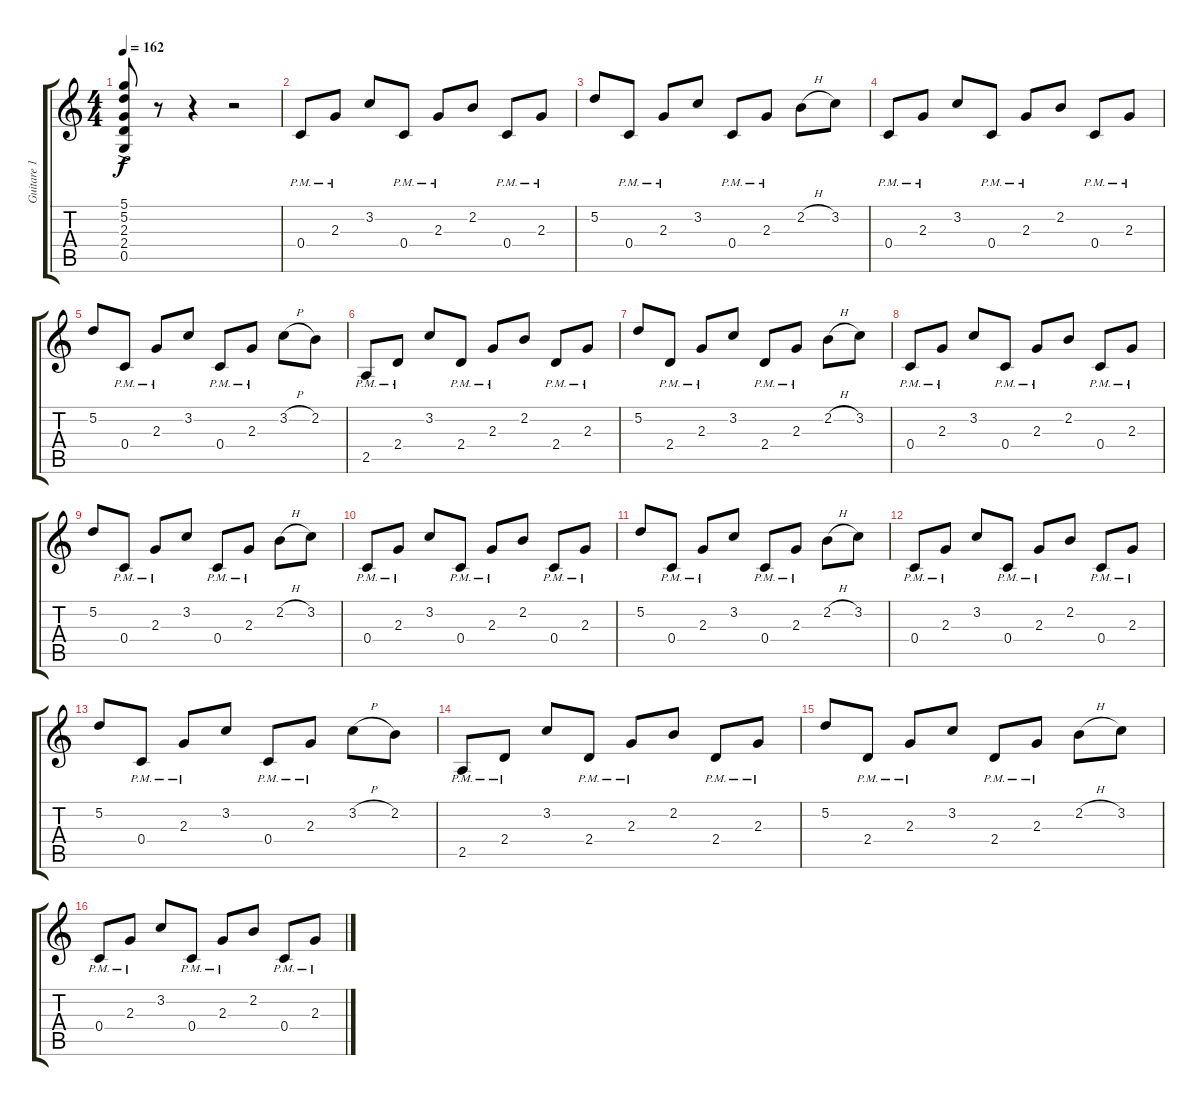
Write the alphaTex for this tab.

\track ("Guitare 1" "Guitare 1") {instrument distortionguitar}
\staff {score tabs}
\tuning (D4 A3 F3 C3 G2 C2) {hide}
\ts (4 4)
\tempo 162
\clef g2
\ks c
(5.1{ac} 5.2 2.3 2.4 0.5).8{dy f} r.8 r.4 r.2 |
0.4{pm}.8 2.3{pm}.8 3.2.8 0.4{pm}.8 2.3{pm}.8 2.2.8 0.4{pm}.8 2.3{pm}.8 |
5.2.8 0.4{pm}.8 2.3{pm}.8 3.2.8 0.4{pm}.8 2.3{pm}.8 2.2{h}.8 3.2.8 |
0.4{pm}.8 2.3{pm}.8 3.2.8 0.4{pm}.8 2.3{pm}.8 2.2.8 0.4{pm}.8 2.3{pm}.8 |
5.2.8 0.4{pm}.8 2.3{pm}.8 3.2.8 0.4{pm}.8 2.3{pm}.8 3.2{h}.8 2.2.8 |
2.5{pm}.8 2.4{pm}.8 3.2.8 2.4{pm}.8 2.3{pm}.8 2.2.8 2.4{pm}.8 2.3{pm}.8 |
5.2.8 2.4{pm}.8 2.3{pm}.8 3.2.8 2.4{pm}.8 2.3{pm}.8 2.2{h}.8 3.2.8 |
0.4{pm}.8 2.3{pm}.8 3.2.8 0.4{pm}.8 2.3{pm}.8 2.2.8 0.4{pm}.8 2.3{pm}.8 |
5.2.8 0.4{pm}.8 2.3{pm}.8 3.2.8 0.4{pm}.8 2.3{pm}.8 2.2{h}.8 3.2.8 |
0.4{pm}.8 2.3{pm}.8 3.2.8 0.4{pm}.8 2.3{pm}.8 2.2.8 0.4{pm}.8 2.3{pm}.8 |
5.2.8 0.4{pm}.8 2.3{pm}.8 3.2.8 0.4{pm}.8 2.3{pm}.8 2.2{h}.8 3.2.8 |
0.4{pm}.8 2.3{pm}.8 3.2.8 0.4{pm}.8 2.3{pm}.8 2.2.8 0.4{pm}.8 2.3{pm}.8 |
5.2.8 0.4{pm}.8 2.3{pm}.8 3.2.8 0.4{pm}.8 2.3{pm}.8 3.2{h}.8 2.2.8 |
2.5{pm}.8 2.4{pm}.8 3.2.8 2.4{pm}.8 2.3{pm}.8 2.2.8 2.4{pm}.8 2.3{pm}.8 |
5.2.8 2.4{pm}.8 2.3{pm}.8 3.2.8 2.4{pm}.8 2.3{pm}.8 2.2{h}.8 3.2.8 |
0.4{pm}.8 2.3{pm}.8 3.2.8 0.4{pm}.8 2.3{pm}.8 2.2.8 0.4{pm}.8 2.3{pm}.8
